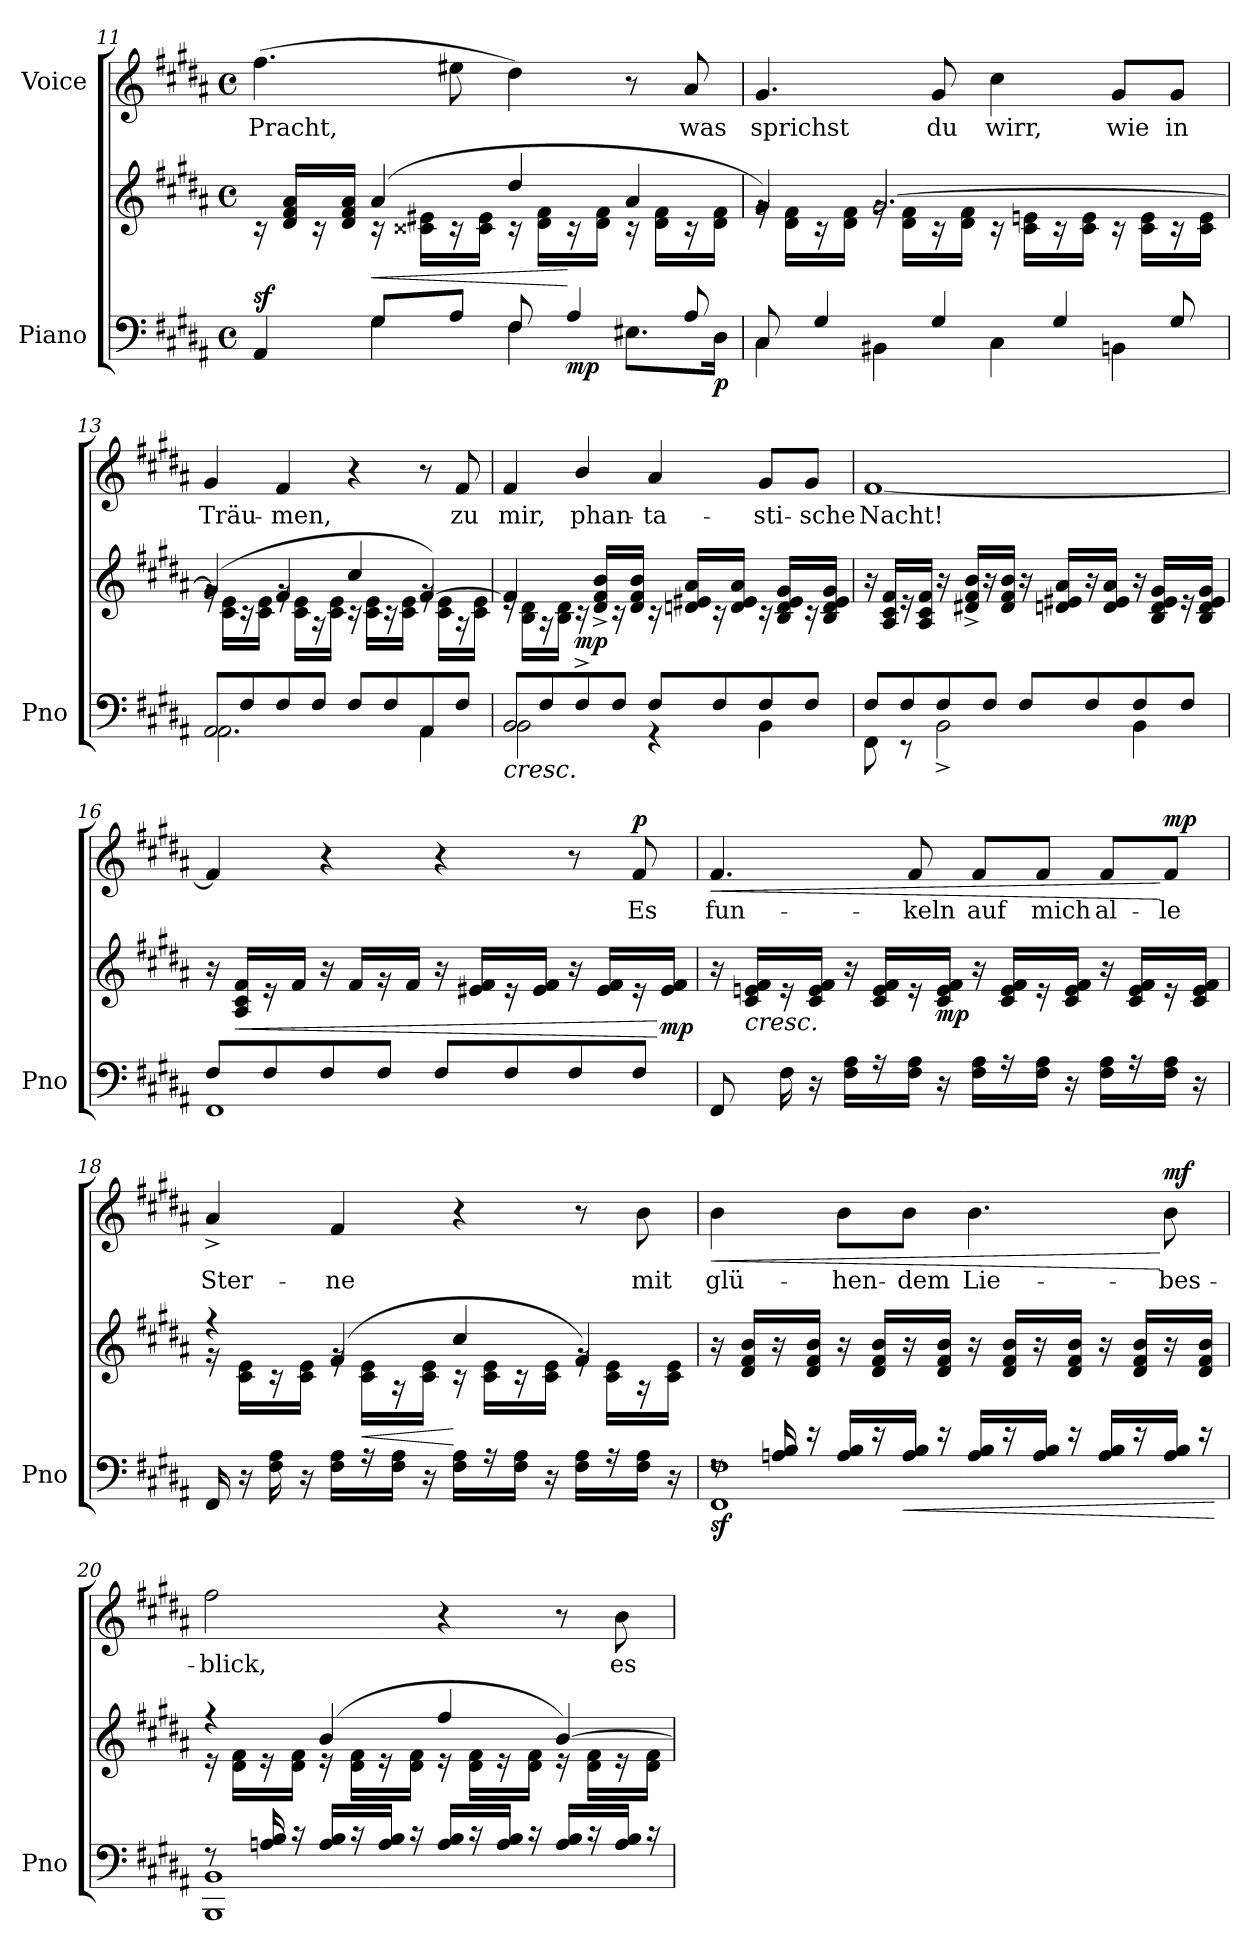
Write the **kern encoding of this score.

**kern	**kern	**dynam	**kern	**text	**dynam
*part2	*part2	*part2	*part1	*part1	*part1
*staff3	*staff2	*staff2/3	*staff1	*staff1	*staff1
*I"Piano	*	*	*I"Voice	*	*
*I'Pno	*	*	*	*	*
*clefF4	*clefG2	*	*clefG2	*	*
*k[f#c#g#d#a#]	*k[f#c#g#d#a#]	*	*k[f#c#g#d#a#]	*	*
*M4/4	*M4/4	*	*M4/4	*	*
*met(c)	*met(c)	*	*met(c)	*	*
=11	=11	=11	=11	=11	=11
*^	*^	*	*	*	*
!	!	!	!	!LO:DY:a=2	!	!LO:LY:b	!
4AA#/	4rGGyy	16rc	4rgyy	sf	(>4.ff#\	Pracht,	.
.	.	16d#/ 16f#/ 16a#/LL	.	.	.	.	.
.	.	16rc	.	.	.	.	.
.	.	16d#/ 16f#/ 16a#/JJ	.	.	.	.	.
!	!	!	!	!LO:HP:b	!	!	!
8G#/L	4G#\	(>4a#/	16r	<	.	.	.
.	.	.	16c##X\ 16e#X\LL	.	.	.	.
8A#/J	.	.	16r	.	8ee#X\	.	.
.	.	.	16c##\ 16e#\JJ	.	.	.	.
8F#/	4F#\	4dd#/	16r	.	4dd#\)	.	.
.	.	.	16d#\ 16f#\LL	.	.	.	.
!	!	!	!	!LO:DY:n=1:b=2	!	!	!
4A#/	.	.	16r	[ mp	.	.	.
.	.	.	16d#\ 16f#\JJ	.	.	.	.
.	8.E#X\L	4a#/	16r	.	8r	.	.
.	.	.	16d#\ 16f#\LL	.	.	.	.
!	!	!	!	!	!	!LO:LY:b	!
8A#/	.	.	16r	.	8a#/	was	.
!	!	!	!	!LO:DY:n=2:b=2	!	!	!
.	16D#\Jk	.	16d#\ 16f#\JJ	p	.	.	.
!!LO:PB:g=z
=12	=12	=12	=12	=12	=12	=12	=12
!	!	!	!	!	!	!LO:LY:b	!
8C#/	4C#\	4g#/)	16rg	.	4.g#/	sprichst	.
.	.	.	16d#\ 16f#\LL	.	.	.	.
4G#/	.	.	16r	.	.	.	.
.	.	.	16d#\ 16f#\JJ	.	.	.	.
.	4BB#X\	[2.g#/	16rg	.	.	.	.
.	.	.	16d#\ 16f#\LL	.	.	.	.
!	!	!	!	!	!	!LO:LY:b	!
4G#/	.	.	16r	.	8g#/	du	.
.	.	.	16d#\ 16f#\JJ	.	.	.	.
!	!	!	!	!	!	!LO:LY:b	!
.	4C#\	.	16r	.	4cc#\	wirr,	.
.	.	.	16c#\ 16en\LL	.	.	.	.
4G#/	.	.	16r	.	.	.	.
.	.	.	16c#\ 16e\JJ	.	.	.	.
!	!	!	!	!	!	!LO:LY:b	!
.	4BBn\	.	16r	.	8g#/L	wie	.
.	.	.	16c#\ 16e\LL	.	.	.	.
!	!	!	!	!	!	!LO:LY:b	!
8G#/	.	.	16r	.	8g#/J	in	.
.	.	.	16c#\ 16e\JJ	.	.	.	.
=13	=13	=13	=13	=13	=13	=13	=13
!LO:N:head=open	!	!	!	!	!	!LO:LY:b	!
8AA#/L	2.AA#\	(>4g#/]	16rg	.	4g#/	Träu-	.
.	.	.	16c#\ 16e\LL	.	.	.	.
8F#/	.	.	16r	.	.	.	.
.	.	.	16c#\ 16e\JJ	.	.	.	.
!	!	!	!	!	!	!LO:LY:b	!
8F#/	.	4f#/	16rg	.	4f#/	-men,	.
.	.	.	16c#\ 16e\LL	.	.	.	.
8F#/J	.	.	16r	.	.	.	.
.	.	.	16c#\ 16e\JJ	.	.	.	.
8F#/L	.	4cc#/	16r	.	4r	.	.
.	.	.	16c#\ 16e\LL	.	.	.	.
8F#/	.	.	16r	.	.	.	.
.	.	.	16c#\ 16e\JJ	.	.	.	.
8AA#/	4AA#\	[4f#/)	16rg	.	8r	.	.
.	.	.	16c#\ 16e\LL	.	.	.	.
!	!	!	!	!	!	!LO:LY:b	!
8F#/J	.	.	16r	.	8f#/	zu	.
.	.	.	16c#\ 16e\JJ	.	.	.	.
=14	=14	=14	=14	=14	=14	=14	=14
!LO:N:head=open	!	!	!	!LO:HP:b=2	!	!LO:LY:b	!
8BB/L	2BB\	4f#/]	16re	<	4f#/	mir,	.
.	.	.	16B\ 16d#\LL	.	.	.	.
8F#/	.	.	16r	.	.	.	.
.	.	.	16B\ 16d#\JJ	.	.	.	.
!	!	!	!	!LO:DY:a=2	!	!LO:LY:b	!
8F#^/	.	16rc	4rgyy	mp	4b/	phan-	.
.	.	16d#/^ 16f#/^ 16b/^LL	.	.	.	.	.
8F#/J	.	16rc	.	.	.	.	.
.	.	16d#/ 16f#/ 16b/JJ	.	.	.	.	.
!	!	!	!	!	!	!LO:LY:b	!
8F#/L	4r	16rc	2rgyy	.	4a#/	-ta-	.
.	.	16dn/ 16e#X/ 16a#/LL	.	.	.	.	.
8F#/	.	16rc	.	.	.	.	.
.	.	16d/ 16e#/ 16a#/JJ	.	.	.	.	.
!	!	!	!	!	!	!LO:LY:b	!
8F#/	4BB\	16rc	.	.	8g#/L	-sti-	.
.	.	16B/ 16d/ 16e#/ 16g#/LL	.	.	.	.	.
!	!	!	!	!	!	!LO:LY:b	!
8F#/J	.	16rc	.	.	8g#/J	-sche	.
.	.	16B/ 16d/ 16e#/ 16g#/JJ	.	.	.	.	.
*	*	*v	*v	*	*	*	*
!!LO:LB:g=z
=15	=15	=15	=15	=15	=15	=15
!	!	!	!	!	!LO:LY:b	!
8F#/L	8FF#\	16r	.	[1f#	Nacht!	.
.	.	16A#/ 16c#/ 16f#/LL	.	.	.	.
8F#/	8r	16r	.	.	.	.
.	.	16A#/ 16c#/ 16f#/JJ	.	.	.	.
8F#/	2BB^\	16r	.	.	.	.
.	.	16d#X/^ 16f#/^ 16b/^LL	.	.	.	.
8F#/J	.	16r	.	.	.	.
.	.	16d#/ 16f#/ 16b/JJ	.	.	.	.
8F#/L	.	16r	.	.	.	.
.	.	16dn/ 16e#X/ 16a#/LL	.	.	.	.
8F#/	.	16r	.	.	.	.
.	.	16d/ 16e#/ 16a#/JJ	.	.	.	.
8F#/	4BB\	16r	.	.	.	.
.	.	16B/ 16d/ 16e#/ 16g#/LL	.	.	.	.
8F#/J	.	16r	.	.	.	.
.	.	16B/ 16d/ 16e#/ 16g#/JJ	.	.	.	.
=16	=16	=16	=16	=16	=16	=16
8F#/L	1FF#	16r	.	4f#/]	.	.
!	!	!	!LO:HP:b	!	!	!
.	.	16A#/ 16c#/ 16f#/LL	<	.	.	.
8F#/	.	16r	.	.	.	.
.	.	16f#/JJ	.	.	.	.
8F#/	.	16r	.	4r	.	.
.	.	16f#/LL	.	.	.	.
8F#/J	.	16r	.	.	.	.
.	.	16f#/JJ	.	.	.	.
8F#/L	.	16r	.	4r	.	.
.	.	16e#X/ 16f#/LL	.	.	.	.
8F#/	.	16r	.	.	.	.
.	.	16e#/ 16f#/JJ	.	.	.	.
8F#/	.	16r	.	8r	.	.
.	.	16e#/ 16f#/LL	.	.	.	.
!	!	!	!	!	!LO:LY:b	!LO:DY:b
8F#/J	.	16r	.	8f#/	Es	p
!	!	!	!LO:DY:n=1:b	!	!	!
.	.	16e#/ 16f#/JJ	[ mp	.	.	.
*v	*v	*	*	*	*	*
=17	=17	=17	=17	=17	=17
!	!	!	!	!LO:LY:b	!LO:HP:b
8FF#/	16r	.	4.f#/	fun-	<
!	!	!LO:HP:b	!	!	!
.	16c#/ 16en/ 16f#/LL	<	.	.	.
16F#\	16r	.	.	.	.
16r	16c#/ 16e/ 16f#/JJ	.	.	.	.
16F#\ 16A#\LL	16r	.	.	.	.
16r	16c#/ 16e/ 16f#/LL	.	.	.	.
!	!	!	!	!LO:LY:b	!
16F#\ 16A#\JJ	16r	.	8f#/	-keln	.
!	!	!LO:DY:b	!	!	!
16r	16c#/ 16e/ 16f#/JJ	mp	.	.	.
!	!	!	!	!LO:LY:b	!
16F#\ 16A#\LL	16r	[	8f#/L	auf	.
16r	16c#/ 16e/ 16f#/LL	.	.	.	.
!	!	!	!	!LO:LY:b	!
16F#\ 16A#\JJ	16r	.	8f#/J	mich	.
16r	16c#/ 16e/ 16f#/JJ	.	.	.	.
!	!	!	!	!LO:LY:b	!
16F#\ 16A#\LL	16r	.	8f#/L	al-	.
16r	16c#/ 16e/ 16f#/LL	.	.	.	.
!	!	!	!	!LO:LY:b	!LO:DY:n=1:a
16F#\ 16A#\JJ	16r	.	8f#/J	-le	[ mp
16r	16c#/ 16e/ 16f#/JJ	.	.	.	.
!!LO:LB:g=z
=18	=18	=18	=18	=18	=18
*	*^	*	*	*	*
!	!	!	!	!	!LO:LY:b	!
16FF#/	4r	16rg	.	4a#^/	Ster-	.
16r	.	16c#\ 16e\LL	.	.	.	.
16F#\ 16A#\	.	16r	.	.	.	.
16r	.	16c#\ 16e\JJ	.	.	.	.
!	!	!	!	!	!LO:LY:b	!
16F#\ 16A#\LL	(>4f#/	16rg	.	4f#/	-ne	.
!	!	!	!LO:HP:b	!	!	!
16r	.	16c#\ 16e\LL	<	.	.	.
16F#\ 16A#\JJ	.	16r	.	.	.	.
16r	.	16c#\ 16e\JJ	.	.	.	.
16F#\ 16A#\LL	4cc#/	16r	[	4r	.	.
16r	.	16c#\ 16e\LL	.	.	.	.
16F#\ 16A#\JJ	.	16r	.	.	.	.
16r	.	16c#\ 16e\JJ	.	.	.	.
16F#\ 16A#\LL	4f#/)	16rg	.	8r	.	.
16r	.	16c#\ 16e\LL	.	.	.	.
!	!	!	!	!	!LO:LY:b	!
16F#\ 16A#\JJ	.	16r	.	8b\	mit	.
16r	.	16c#\ 16e\JJ	.	.	.	.
=19	=19	=19	=19	=19	=19	=19
*^	*	*	*	*	*	*
!	!	!	!	!LO:DY:b=2	!	!LO:LY:b	!LO:HP:b
*	*	*v	*v	*	*	*	*
8rF	1FF# 1F#	16r	sf	4b\	glü-	<
.	.	16d#/ 16f#/ 16b/LL	.	.	.	.
16An/ 16B/	.	16r	.	.	.	.
16r	.	16d#/ 16f#/ 16b/JJ	.	.	.	.
!	!	!	!	!	!LO:LY:b	!
16A/ 16B/LL	.	16r	.	8b\L	-hen-	.
16r	.	16d#/ 16f#/ 16b/LL	.	.	.	.
!	!	!	!LO:HP:b=2	!	!LO:LY:b	!
16A/ 16B/JJ	.	16r	<	8b\J	-dem	.
16r	.	16d#/ 16f#/ 16b/JJ	.	.	.	.
!	!	!	!	!	!LO:LY:b	!
16A/ 16B/LL	.	16r	.	4.b\	Lie-	.
16r	.	16d#/ 16f#/ 16b/LL	.	.	.	.
16A/ 16B/JJ	.	16r	.	.	.	.
16r	.	16d#/ 16f#/ 16b/JJ	.	.	.	.
16A/ 16B/LL	.	16r	.	.	.	.
16r	.	16d#/ 16f#/ 16b/LL	.	.	.	.
!	!	!	!	!	!LO:LY:b	!LO:DY:n=1:a
16A/ 16B/JJ	.	16r	.	8b\	-bes-	[ mf
16r	.	16d#/ 16f#/ 16b/JJ	.	.	.	.
*v	*v	*	*	*	*	*
.	.	[	.	.	.
=20	=20	=20	=20	=20	=20
*^	*^	*	*	*	*
!	!	!	!	!LO:DY:b=2	!	!LO:LY:b	!
!	!	!	!	!LO:DY:n=1:a=2	!	!	!
8rF	1BBB 1BB	4r	16r	sf mf	2ff#\	-blick,	.
.	.	.	16d#\ 16f#\LL	.	.	.	.
16An/ 16B/	.	.	16r	.	.	.	.
16r	.	.	16d#\ 16f#\JJ	.	.	.	.
16A/ 16B/LL	.	(>4b/	16r	.	.	.	.
16r	.	.	16d#\ 16f#\LL	.	.	.	.
16A/ 16B/JJ	.	.	16r	.	.	.	.
16r	.	.	16d#\ 16f#\JJ	.	.	.	.
16A/ 16B/LL	.	4ff#/	16r	[	4r	.	.
16r	.	.	16d#\ 16f#\LL	.	.	.	.
16A/ 16B/JJ	.	.	16r	.	.	.	.
16r	.	.	16d#\ 16f#\JJ	.	.	.	.
16A/ 16B/LL	.	[4b/)	16r	.	8r	.	.
16r	.	.	16d#\ 16f#\LL	.	.	.	.
!	!	!	!	!	!	!LO:LY:b	!
16A/ 16B/JJ	.	.	16r	.	8b\	es	.
16r	.	.	16d#\ 16f#\JJ	.	.	.	.
*v	*v	*	*	*	*	*	*
*	*v	*v	*	*	*	*
=	=	=	=	=	=
*-	*-	*-	*-	*-	*-
